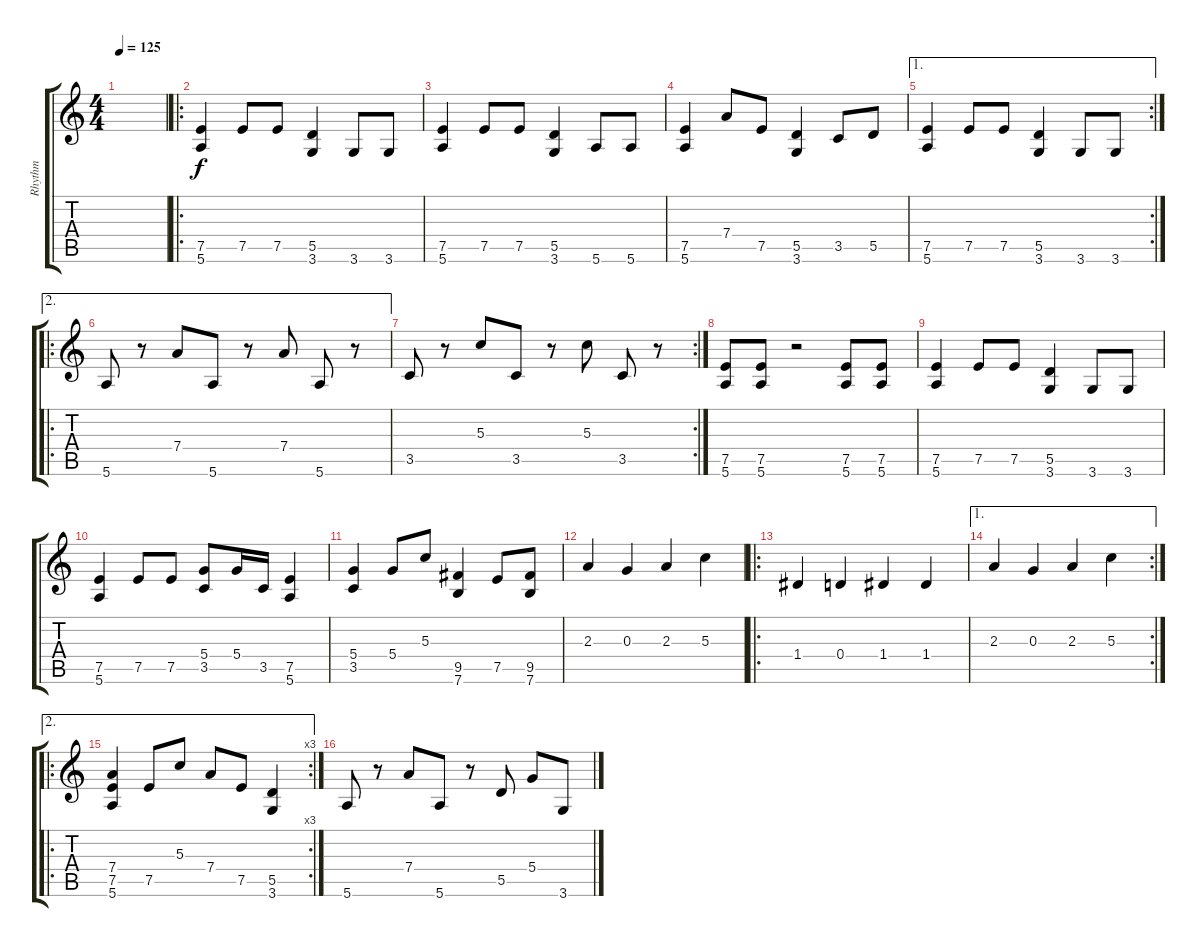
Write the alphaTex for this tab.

\track ("Rhythm" "Rhythm") {instrument electricguitarmuted}
\staff {score tabs}
\tuning (E4 B3 G3 D3 A2 E2) {hide}
\ts (4 4)
\tempo 125
\clef g2
\ks c
|
\ro
(7.5 5.6).4 7.5.8 7.5.8 (5.5 3.6).4 3.6.8 3.6.8 |
(7.5 5.6).4 7.5.8 7.5.8 (5.5 3.6).4 5.6.8 5.6.8 |
(7.5 5.6).4 7.4.8 7.5.8 (5.5 3.6).4 3.5.8 5.5.8 |
\ae 1
\rc 2
(7.5 5.6).4 7.5.8 7.5.8 (5.5 3.6).4 3.6.8 3.6.8 |
\ae 2
\ro
5.6.8 r.8 7.4.8 5.6.8 r.8 7.4.8 5.6.8 r.8 |
\rc 2
3.5.8 r.8 5.3.8 3.5.8 r.8 5.3.8 3.5.8 r.8 |
(7.5 5.6).8 (7.5 5.6).8 r.2 (7.5 5.6).8 (7.5 5.6).8 |
(7.5 5.6).4 7.5.8 7.5.8 (5.5 3.6).4 3.6.8 3.6.8 |
(7.5 5.6).4 7.5.8 7.5.8 (5.4 3.5).8 5.4.16 3.5.16 (7.5 5.6).4 |
(5.4 3.5).4 5.4.8 5.3.8 (9.5 7.6).4 7.5.8 (9.5 7.6).8 |
2.3.4 0.3.4 2.3.4 5.3.4 |
\ro
1.4.4 0.4.4 1.4.4 1.4.4 |
\ae 1
\rc 2
2.3.4 0.3.4 2.3.4 5.3.4 |
\ae 2
\ro
\rc 3
(7.4 7.5 5.6).4 7.5.8 5.3.8 7.4.8 7.5.8 (5.5 3.6).4 |
5.6.8 r.8 7.4.8 5.6.8 r.8 5.5.8 5.4.8 3.6.8
